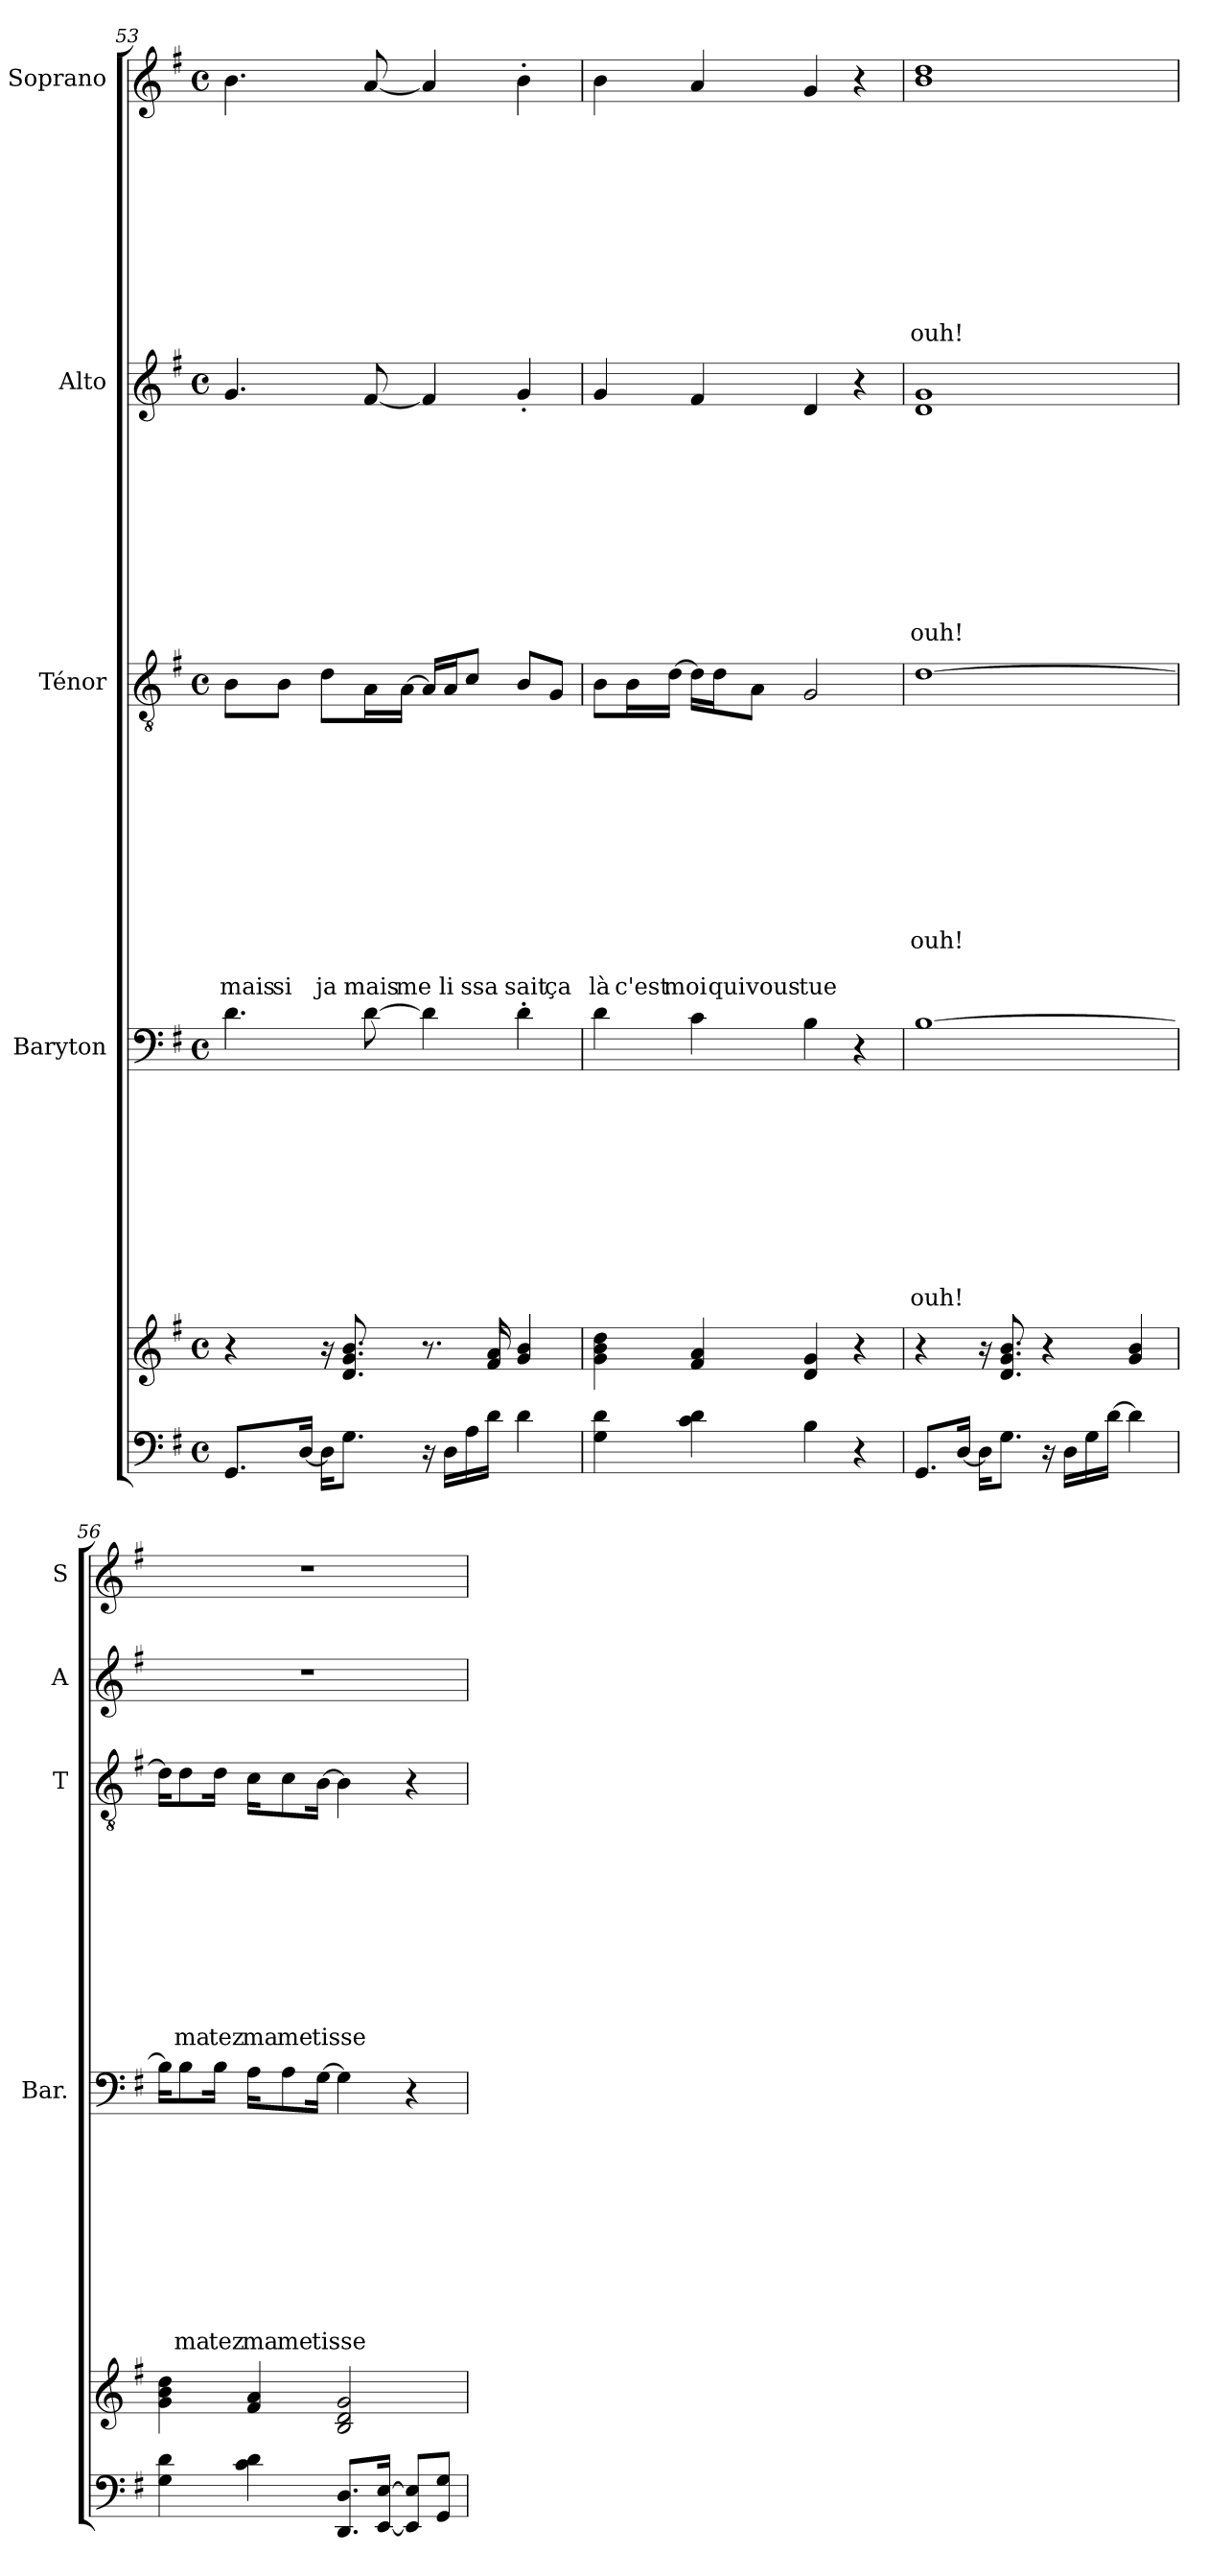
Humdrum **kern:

**kern	**kern	**kern	**text	**text	**text	**text	**text	**text	**text	**text	**text	**text	**kern	**text	**text	**text	**text	**text	**text	**text	**text	**text	**text	**text	**text	**kern	**text	**text	**text	**text	**text	**text	**text	**text	**text	**text	**kern	**text	**text	**text	**text	**text	**text	**text	**text	**text	**text
*part5	*part5	*part4	*part4	*part4	*part4	*part4	*part4	*part4	*part4	*part4	*part4	*part4	*part3	*part3	*part3	*part3	*part3	*part3	*part3	*part3	*part3	*part3	*part3	*part3	*part3	*part2	*part2	*part2	*part2	*part2	*part2	*part2	*part2	*part2	*part2	*part2	*part1	*part1	*part1	*part1	*part1	*part1	*part1	*part1	*part1	*part1	*part1
*staff6	*staff5	*staff4	*staff4	*staff4	*staff4	*staff4	*staff4	*staff4	*staff4	*staff4	*staff4	*staff4	*staff3	*staff3	*staff3	*staff3	*staff3	*staff3	*staff3	*staff3	*staff3	*staff3	*staff3	*staff3	*staff3	*staff2	*staff2	*staff2	*staff2	*staff2	*staff2	*staff2	*staff2	*staff2	*staff2	*staff2	*staff1	*staff1	*staff1	*staff1	*staff1	*staff1	*staff1	*staff1	*staff1	*staff1	*staff1
*	*	*I"Baryton	*	*	*	*	*	*	*	*	*	*	*I"Ténor	*	*	*	*	*	*	*	*	*	*	*	*	*I"Alto	*	*	*	*	*	*	*	*	*	*	*I"Soprano	*	*	*	*	*	*	*	*	*	*
*	*	*I'Bar.	*	*	*	*	*	*	*	*	*	*	*I'T	*	*	*	*	*	*	*	*	*	*	*	*	*I'A	*	*	*	*	*	*	*	*	*	*	*I'S	*	*	*	*	*	*	*	*	*	*
!!LO:LB:g=z
*clefF4	*clefG2	*clefF4	*	*	*	*	*	*	*	*	*	*	*clefGv2	*	*	*	*	*	*	*	*	*	*	*	*	*clefG2	*	*	*	*	*	*	*	*	*	*	*clefG2	*	*	*	*	*	*	*	*	*	*
*k[f#]	*k[f#]	*k[f#]	*	*	*	*	*	*	*	*	*	*	*k[f#]	*	*	*	*	*	*	*	*	*	*	*	*	*k[f#]	*	*	*	*	*	*	*	*	*	*	*k[f#]	*	*	*	*	*	*	*	*	*	*
*G:	*G:	*G:	*	*	*	*	*	*	*	*	*	*	*G:	*	*	*	*	*	*	*	*	*	*	*	*	*G:	*	*	*	*	*	*	*	*	*	*	*G:	*	*	*	*	*	*	*	*	*	*
*M4/4	*M4/4	*M4/4	*	*	*	*	*	*	*	*	*	*	*M4/4	*	*	*	*	*	*	*	*	*	*	*	*	*M4/4	*	*	*	*	*	*	*	*	*	*	*M4/4	*	*	*	*	*	*	*	*	*	*
*met(c)	*met(c)	*met(c)	*	*	*	*	*	*	*	*	*	*	*met(c)	*	*	*	*	*	*	*	*	*	*	*	*	*met(c)	*	*	*	*	*	*	*	*	*	*	*met(c)	*	*	*	*	*	*	*	*	*	*
=53	=53	=53	=53	=53	=53	=53	=53	=53	=53	=53	=53	=53	=53	=53	=53	=53	=53	=53	=53	=53	=53	=53	=53	=53	=53	=53	=53	=53	=53	=53	=53	=53	=53	=53	=53	=53	=53	=53	=53	=53	=53	=53	=53	=53	=53	=53	=53
!	!	!	!	!	!	!	!	!	!	!	!	!	!	!	!	!	!	!	!	!	!	!	!	!	!LO:LY:b	!	!	!	!	!	!	!	!	!	!	!	!	!	!	!	!	!	!	!	!	!	!
8.GG/L	4r	4.d\	.	.	.	.	.	.	.	.	.	.	8B\L	.	.	.	.	.	.	.	.	.	.	.	mais	4.g/	.	.	.	.	.	.	.	.	.	.	4.b\	.	.	.	.	.	.	.	.	.	.
!	!	!	!	!	!	!	!	!	!	!	!	!	!	!	!	!	!	!	!	!	!	!	!	!	!LO:LY:b	!	!	!	!	!	!	!	!	!	!	!	!	!	!	!	!	!	!	!	!	!	!
.	.	.	.	.	.	.	.	.	.	.	.	.	8B\J	.	.	.	.	.	.	.	.	.	.	.	si	.	.	.	.	.	.	.	.	.	.	.	.	.	.	.	.	.	.	.	.	.	.
[16D/Jk	.	.	.	.	.	.	.	.	.	.	.	.	.	.	.	.	.	.	.	.	.	.	.	.	.	.	.	.	.	.	.	.	.	.	.	.	.	.	.	.	.	.	.	.	.	.	.
!	!	!	!	!	!	!	!	!	!	!	!	!	!	!	!	!	!	!	!	!	!	!	!	!	!LO:LY:b	!	!	!	!	!	!	!	!	!	!	!	!	!	!	!	!	!	!	!	!	!	!
16D\KL]	16r	.	.	.	.	.	.	.	.	.	.	.	8d\L	.	.	.	.	.	.	.	.	.	.	.	ja	.	.	.	.	.	.	.	.	.	.	.	.	.	.	.	.	.	.	.	.	.	.
8.G\J	8.d/ 8.g/ 8.b/	.	.	.	.	.	.	.	.	.	.	.	.	.	.	.	.	.	.	.	.	.	.	.	.	.	.	.	.	.	.	.	.	.	.	.	.	.	.	.	.	.	.	.	.	.	.
!	!	!	!	!	!	!	!	!	!	!	!	!	!	!	!	!	!	!	!	!	!	!	!	!	!LO:LY:b	!	!	!	!	!	!	!	!	!	!	!	!	!	!	!	!	!	!	!	!	!	!
.	.	[8d\	.	.	.	.	.	.	.	.	.	.	16A\L	.	.	.	.	.	.	.	.	.	.	.	mais	[8f#/	.	.	.	.	.	.	.	.	.	.	[8a/	.	.	.	.	.	.	.	.	.	.
!	!	!	!	!	!	!	!	!	!	!	!	!	!	!	!	!	!	!	!	!	!	!	!	!	!LO:LY:b	!	!	!	!	!	!	!	!	!	!	!	!	!	!	!	!	!	!	!	!	!	!
.	.	.	.	.	.	.	.	.	.	.	.	.	[16A\JJ	.	.	.	.	.	.	.	.	.	.	.	me	.	.	.	.	.	.	.	.	.	.	.	.	.	.	.	.	.	.	.	.	.	.
16r	8.r	4d\]	.	.	.	.	.	.	.	.	.	.	16A/LL]	.	.	.	.	.	.	.	.	.	.	.	.	4f#/]	.	.	.	.	.	.	.	.	.	.	4a/]	.	.	.	.	.	.	.	.	.	.
!	!	!	!	!	!	!	!	!	!	!	!	!	!	!	!	!	!	!	!	!	!	!	!	!	!LO:LY:b	!	!	!	!	!	!	!	!	!	!	!	!	!	!	!	!	!	!	!	!	!	!
16D\LL	.	.	.	.	.	.	.	.	.	.	.	.	16A/J	.	.	.	.	.	.	.	.	.	.	.	li	.	.	.	.	.	.	.	.	.	.	.	.	.	.	.	.	.	.	.	.	.	.
!	!	!	!	!	!	!	!	!	!	!	!	!	!	!	!	!	!	!	!	!	!	!	!	!	!LO:LY:b	!	!	!	!	!	!	!	!	!	!	!	!	!	!	!	!	!	!	!	!	!	!
16A\	.	.	.	.	.	.	.	.	.	.	.	.	8c/J	.	.	.	.	.	.	.	.	.	.	.	ssa	.	.	.	.	.	.	.	.	.	.	.	.	.	.	.	.	.	.	.	.	.	.
16d\JJ	16f#/ 16a/	.	.	.	.	.	.	.	.	.	.	.	.	.	.	.	.	.	.	.	.	.	.	.	.	.	.	.	.	.	.	.	.	.	.	.	.	.	.	.	.	.	.	.	.	.	.
!	!	!	!	!	!	!	!	!	!	!	!	!	!	!	!	!	!	!	!	!	!	!	!	!	!LO:LY:b	!	!	!	!	!	!	!	!	!	!	!	!	!	!	!	!	!	!	!	!	!	!
4d\	4g/ 4b/	4d'>\	.	.	.	.	.	.	.	.	.	.	8B/L	.	.	.	.	.	.	.	.	.	.	.	sait	4g'</	.	.	.	.	.	.	.	.	.	.	4b'>\	.	.	.	.	.	.	.	.	.	.
!	!	!	!	!	!	!	!	!	!	!	!	!	!	!	!	!	!	!	!	!	!	!	!	!	!LO:LY:b	!	!	!	!	!	!	!	!	!	!	!	!	!	!	!	!	!	!	!	!	!	!
.	.	.	.	.	.	.	.	.	.	.	.	.	8G/J	.	.	.	.	.	.	.	.	.	.	.	ça	.	.	.	.	.	.	.	.	.	.	.	.	.	.	.	.	.	.	.	.	.	.
=54	=54	=54	=54	=54	=54	=54	=54	=54	=54	=54	=54	=54	=54	=54	=54	=54	=54	=54	=54	=54	=54	=54	=54	=54	=54	=54	=54	=54	=54	=54	=54	=54	=54	=54	=54	=54	=54	=54	=54	=54	=54	=54	=54	=54	=54	=54	=54
!	!	!	!	!	!	!	!	!	!	!	!	!	!	!	!	!	!	!	!	!	!	!	!	!	!LO:LY:b	!	!	!	!	!	!	!	!	!	!	!	!	!	!	!	!	!	!	!	!	!	!
4G\ 4d\	4g\ 4b\ 4dd\	4d\	.	.	.	.	.	.	.	.	.	.	8B\L	.	.	.	.	.	.	.	.	.	.	.	là	4g/	.	.	.	.	.	.	.	.	.	.	4b\	.	.	.	.	.	.	.	.	.	.
!	!	!	!	!	!	!	!	!	!	!	!	!	!	!	!	!	!	!	!	!	!	!	!	!	!LO:LY:b	!	!	!	!	!	!	!	!	!	!	!	!	!	!	!	!	!	!	!	!	!	!
.	.	.	.	.	.	.	.	.	.	.	.	.	16B\L	.	.	.	.	.	.	.	.	.	.	.	c'est	.	.	.	.	.	.	.	.	.	.	.	.	.	.	.	.	.	.	.	.	.	.
!	!	!	!	!	!	!	!	!	!	!	!	!	!	!	!	!	!	!	!	!	!	!	!	!	!LO:LY:b	!	!	!	!	!	!	!	!	!	!	!	!	!	!	!	!	!	!	!	!	!	!
.	.	.	.	.	.	.	.	.	.	.	.	.	[16d\JJ	.	.	.	.	.	.	.	.	.	.	.	moi	.	.	.	.	.	.	.	.	.	.	.	.	.	.	.	.	.	.	.	.	.	.
4c\ 4d\	4f#/ 4a/	4c\	.	.	.	.	.	.	.	.	.	.	16d\LL]	.	.	.	.	.	.	.	.	.	.	.	.	4f#/	.	.	.	.	.	.	.	.	.	.	4a/	.	.	.	.	.	.	.	.	.	.
!	!	!	!	!	!	!	!	!	!	!	!	!	!	!	!	!	!	!	!	!	!	!	!	!	!LO:LY:b	!	!	!	!	!	!	!	!	!	!	!	!	!	!	!	!	!	!	!	!	!	!
.	.	.	.	.	.	.	.	.	.	.	.	.	16d\J	.	.	.	.	.	.	.	.	.	.	.	qui	.	.	.	.	.	.	.	.	.	.	.	.	.	.	.	.	.	.	.	.	.	.
!	!	!	!	!	!	!	!	!	!	!	!	!	!	!	!	!	!	!	!	!	!	!	!	!	!LO:LY:b	!	!	!	!	!	!	!	!	!	!	!	!	!	!	!	!	!	!	!	!	!	!
.	.	.	.	.	.	.	.	.	.	.	.	.	8A\J	.	.	.	.	.	.	.	.	.	.	.	vous	.	.	.	.	.	.	.	.	.	.	.	.	.	.	.	.	.	.	.	.	.	.
!	!	!	!	!	!	!	!	!	!	!	!	!	!	!	!	!	!	!	!	!	!	!	!	!	!LO:LY:b	!	!	!	!	!	!	!	!	!	!	!	!	!	!	!	!	!	!	!	!	!	!
4B\	4d/ 4g/	4B\	.	.	.	.	.	.	.	.	.	.	2G/	.	.	.	.	.	.	.	.	.	.	.	tue	4d/	.	.	.	.	.	.	.	.	.	.	4g/	.	.	.	.	.	.	.	.	.	.
4r	4r	4r	.	.	.	.	.	.	.	.	.	.	.	.	.	.	.	.	.	.	.	.	.	.	.	4r	.	.	.	.	.	.	.	.	.	.	4r	.	.	.	.	.	.	.	.	.	.
!!LO:PB:g=z
=55	=55	=55	=55	=55	=55	=55	=55	=55	=55	=55	=55	=55	=55	=55	=55	=55	=55	=55	=55	=55	=55	=55	=55	=55	=55	=55	=55	=55	=55	=55	=55	=55	=55	=55	=55	=55	=55	=55	=55	=55	=55	=55	=55	=55	=55	=55	=55
!	!	!	!	!	!	!	!	!	!	!	!	!LO:LY:b	!	!	!	!	!	!	!	!	!	!	!LO:LY:b	!	!	!	!	!	!	!	!	!	!	!	!	!LO:LY:b	!	!	!	!	!	!	!	!	!	!	!LO:LY:b
8.GG/L	4r	[1B	.	.	.	.	.	.	.	.	.	ouh!	[1d	.	.	.	.	.	.	.	.	.	ouh!	.	.	1d 1g	.	.	.	.	.	.	.	.	.	ouh!	1b 1dd	.	.	.	.	.	.	.	.	.	ouh!
[16D/Jk	.	.	.	.	.	.	.	.	.	.	.	.	.	.	.	.	.	.	.	.	.	.	.	.	.	.	.	.	.	.	.	.	.	.	.	.	.	.	.	.	.	.	.	.	.	.	.
16D\KL]	16r	.	.	.	.	.	.	.	.	.	.	.	.	.	.	.	.	.	.	.	.	.	.	.	.	.	.	.	.	.	.	.	.	.	.	.	.	.	.	.	.	.	.	.	.	.	.
8.G\J	8.d/ 8.g/ 8.b/	.	.	.	.	.	.	.	.	.	.	.	.	.	.	.	.	.	.	.	.	.	.	.	.	.	.	.	.	.	.	.	.	.	.	.	.	.	.	.	.	.	.	.	.	.	.
16r	4r	.	.	.	.	.	.	.	.	.	.	.	.	.	.	.	.	.	.	.	.	.	.	.	.	.	.	.	.	.	.	.	.	.	.	.	.	.	.	.	.	.	.	.	.	.	.
16D\LL	.	.	.	.	.	.	.	.	.	.	.	.	.	.	.	.	.	.	.	.	.	.	.	.	.	.	.	.	.	.	.	.	.	.	.	.	.	.	.	.	.	.	.	.	.	.	.
16G\	.	.	.	.	.	.	.	.	.	.	.	.	.	.	.	.	.	.	.	.	.	.	.	.	.	.	.	.	.	.	.	.	.	.	.	.	.	.	.	.	.	.	.	.	.	.	.
[16d\JJ	.	.	.	.	.	.	.	.	.	.	.	.	.	.	.	.	.	.	.	.	.	.	.	.	.	.	.	.	.	.	.	.	.	.	.	.	.	.	.	.	.	.	.	.	.	.	.
4d\]	4g/ 4b/	.	.	.	.	.	.	.	.	.	.	.	.	.	.	.	.	.	.	.	.	.	.	.	.	.	.	.	.	.	.	.	.	.	.	.	.	.	.	.	.	.	.	.	.	.	.
=56	=56	=56	=56	=56	=56	=56	=56	=56	=56	=56	=56	=56	=56	=56	=56	=56	=56	=56	=56	=56	=56	=56	=56	=56	=56	=56	=56	=56	=56	=56	=56	=56	=56	=56	=56	=56	=56	=56	=56	=56	=56	=56	=56	=56	=56	=56	=56
4G\ 4d\	4g\ 4b\ 4dd\	16B\KL]	.	.	.	.	.	.	.	.	.	.	16d\KL]	.	.	.	.	.	.	.	.	.	.	.	.	1r	.	.	.	.	.	.	.	.	.	.	1r	.	.	.	.	.	.	.	.	.	.
!	!	!	!	!	!	!	!	!	!	!	!	!LO:LY:b	!	!	!	!	!	!	!	!	!	!	!LO:LY:b	!	!	!	!	!	!	!	!	!	!	!	!	!	!	!	!	!	!	!	!	!	!	!	!
.	.	8B\	.	.	.	.	.	.	.	.	.	ma	8d\	.	.	.	.	.	.	.	.	.	ma	.	.	.	.	.	.	.	.	.	.	.	.	.	.	.	.	.	.	.	.	.	.	.	.
!	!	!	!	!	!	!	!	!	!	!	!	!LO:LY:b	!	!	!	!	!	!	!	!	!	!	!LO:LY:b	!	!	!	!	!	!	!	!	!	!	!	!	!	!	!	!	!	!	!	!	!	!	!	!
.	.	16B\Jk	.	.	.	.	.	.	.	.	.	tez	16d\Jk	.	.	.	.	.	.	.	.	.	tez	.	.	.	.	.	.	.	.	.	.	.	.	.	.	.	.	.	.	.	.	.	.	.	.
!	!	!	!	!	!	!	!	!	!	!	!	!LO:LY:b	!	!	!	!	!	!	!	!	!	!	!LO:LY:b	!	!	!	!	!	!	!	!	!	!	!	!	!	!	!	!	!	!	!	!	!	!	!	!
4c\ 4d\	4f#/ 4a/	16A\KL	.	.	.	.	.	.	.	.	.	ma	16c\KL	.	.	.	.	.	.	.	.	.	ma	.	.	.	.	.	.	.	.	.	.	.	.	.	.	.	.	.	.	.	.	.	.	.	.
!	!	!	!	!	!	!	!	!	!	!	!	!LO:LY:b	!	!	!	!	!	!	!	!	!	!	!LO:LY:b	!	!	!	!	!	!	!	!	!	!	!	!	!	!	!	!	!	!	!	!	!	!	!	!
.	.	8A\	.	.	.	.	.	.	.	.	.	me	8c\	.	.	.	.	.	.	.	.	.	me	.	.	.	.	.	.	.	.	.	.	.	.	.	.	.	.	.	.	.	.	.	.	.	.
!	!	!	!	!	!	!	!	!	!	!	!	!LO:LY:b	!	!	!	!	!	!	!	!	!	!	!LO:LY:b	!	!	!	!	!	!	!	!	!	!	!	!	!	!	!	!	!	!	!	!	!	!	!	!
.	.	[16G\Jk	.	.	.	.	.	.	.	.	.	tisse	[16B\Jk	.	.	.	.	.	.	.	.	.	tisse	.	.	.	.	.	.	.	.	.	.	.	.	.	.	.	.	.	.	.	.	.	.	.	.
8.DD/ 8.D/L	2B/ 2d/ 2g/	4G\]	.	.	.	.	.	.	.	.	.	.	4B\]	.	.	.	.	.	.	.	.	.	.	.	.	.	.	.	.	.	.	.	.	.	.	.	.	.	.	.	.	.	.	.	.	.	.
[16EE/ [16E/Jk	.	.	.	.	.	.	.	.	.	.	.	.	.	.	.	.	.	.	.	.	.	.	.	.	.	.	.	.	.	.	.	.	.	.	.	.	.	.	.	.	.	.	.	.	.	.	.
8EE/] 8E/]L	.	4r	.	.	.	.	.	.	.	.	.	.	4r	.	.	.	.	.	.	.	.	.	.	.	.	.	.	.	.	.	.	.	.	.	.	.	.	.	.	.	.	.	.	.	.	.	.
8GG/ 8G/J	.	.	.	.	.	.	.	.	.	.	.	.	.	.	.	.	.	.	.	.	.	.	.	.	.	.	.	.	.	.	.	.	.	.	.	.	.	.	.	.	.	.	.	.	.	.	.
=	=	=	=	=	=	=	=	=	=	=	=	=	=	=	=	=	=	=	=	=	=	=	=	=	=	=	=	=	=	=	=	=	=	=	=	=	=	=	=	=	=	=	=	=	=	=	=
*-	*-	*-	*-	*-	*-	*-	*-	*-	*-	*-	*-	*-	*-	*-	*-	*-	*-	*-	*-	*-	*-	*-	*-	*-	*-	*-	*-	*-	*-	*-	*-	*-	*-	*-	*-	*-	*-	*-	*-	*-	*-	*-	*-	*-	*-	*-	*-
